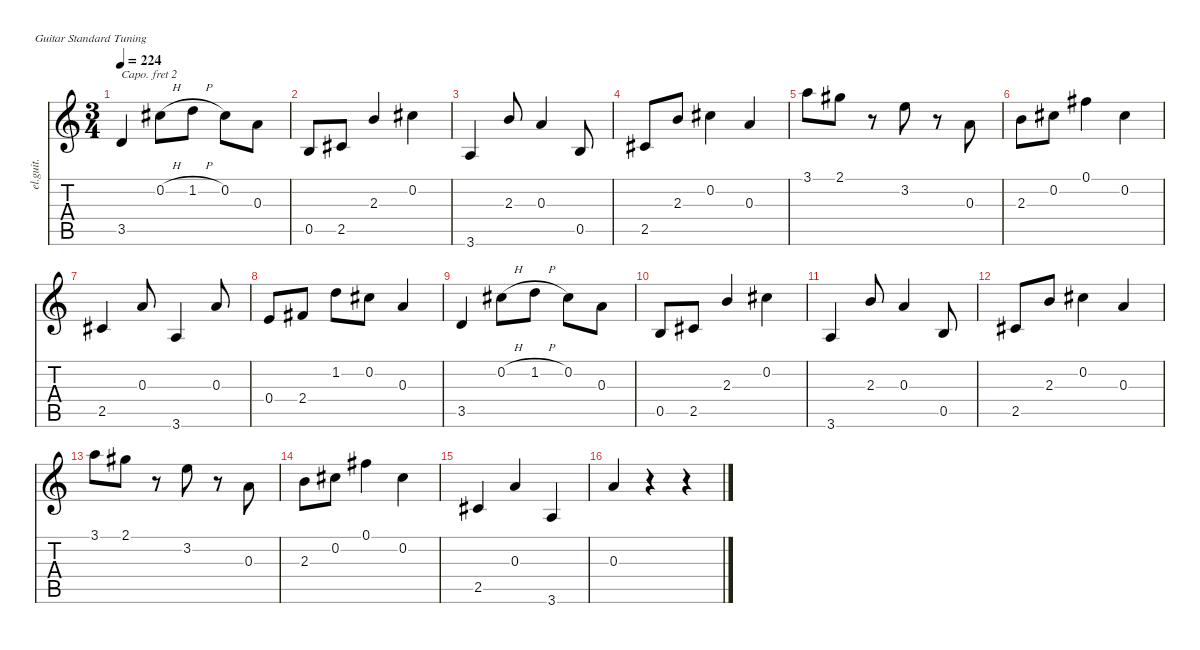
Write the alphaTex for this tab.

\defaultSystemsLayout 4
\hideDynamics
\bracketExtendMode nobrackets
\otherSystemsTrackNameOrientation horizontal
\track ("Clean Guitar" "el.guit.") {instrument electricguitarclean}
\staff {score tabs}
\capo 2
\tuning (E4 B3 G3 D3 A2 E2)
\ts (3 4)
\tempo 224
\clef g2
\ks c
3.5.4{dy mf beam Up} 0.2{h acc #}.8{beam Down} 1.2{h}.8{beam Down} 0.2{acc #}.8{beam Down} 0.3.8{beam Down} |
0.5.8{beam Up} 2.5{acc #}.8{beam Up} 2.3.4{beam Up} 0.2{acc #}.4{beam Down} |
3.6.4{beam Up} 2.3.8{beam Up} 0.3.4{beam Up} 0.5.8{beam Up} |
2.5{acc #}.8{beam Up} 2.3.8{beam Up} 0.2{acc #}.4{beam Down} 0.3.4{beam Up} |
3.1.8{beam Down} 2.1{acc #}.8{beam Down} r.8{beam Down} 3.2.8{beam Down} r.8{beam Down} 0.3.8{beam Up} |
2.3.8{beam Down} 0.2{acc #}.8{beam Down} 0.1{acc #}.4{beam Down} 0.2{acc #}.4{beam Down} |
2.5{acc #}.4{beam Up} 0.3.8{beam Up} 3.6.4{beam Up} 0.3.8{beam Up} |
0.4.8{beam Up} 2.4{acc #}.8{beam Up} 1.2.8{beam Down} 0.2{acc #}.8{beam Down} 0.3.4{beam Up} |
3.5.4{beam Up} 0.2{h acc #}.8{beam Down} 1.2{h}.8{beam Down} 0.2{acc #}.8{beam Down} 0.3.8{beam Down} |
0.5.8{beam Up} 2.5{acc #}.8{beam Up} 2.3.4{beam Up} 0.2{acc #}.4{beam Down} |
3.6.4{beam Up} 2.3.8{beam Up} 0.3.4{beam Up} 0.5.8{beam Up} |
2.5{acc #}.8{beam Up} 2.3.8{beam Up} 0.2{acc #}.4{beam Down} 0.3.4{beam Up} |
3.1.8{beam Down} 2.1{acc #}.8{beam Down} r.8{beam Down} 3.2.8{beam Down} r.8{beam Down} 0.3.8{beam Up} |
2.3.8{beam Down} 0.2{acc #}.8{beam Down} 0.1{acc #}.4{beam Down} 0.2{acc #}.4{beam Down} |
2.5{acc #}.4{beam Up} 0.3.4{beam Up} 3.6.4{beam Up} |
0.3.4{beam Up} r.4{beam Up} r.4{beam Up}
